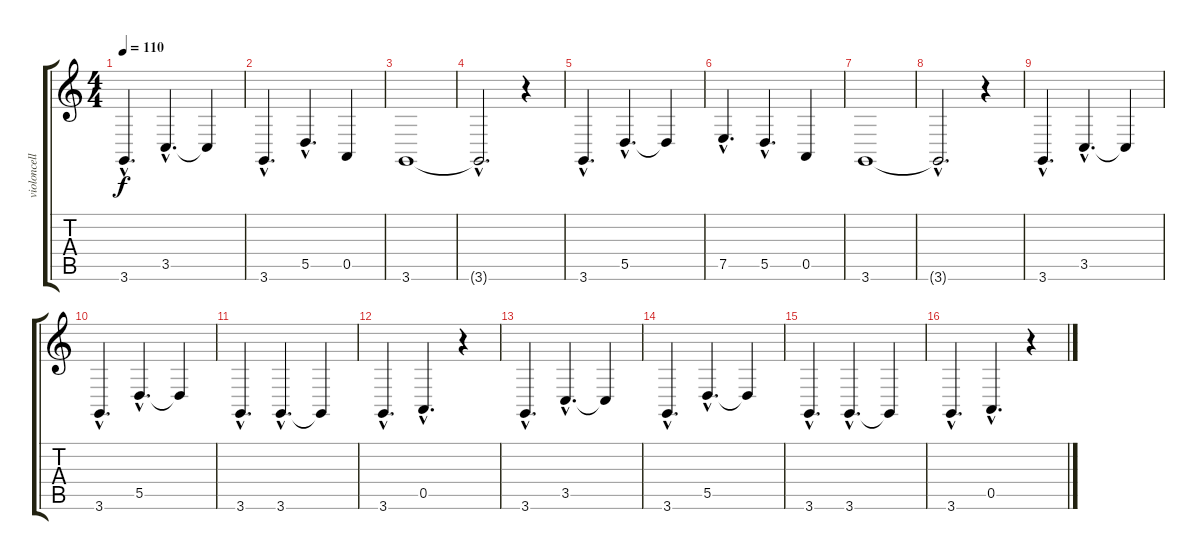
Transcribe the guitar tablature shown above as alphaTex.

\track ("violoncelle" "violoncell") {instrument cello}
\staff {score tabs}
\tuning (E4 B3 G3 D3 A2 E2) {hide}
\ts (4 4)
\tempo 110
\clef g2
\ks c
3.6{hac}.4{d dy f} 3.5{hac}.4{d} 3.5{t}.4 |
3.6{hac}.4{d} 5.5{hac}.4{d} 0.5.4 |
3.6.1 |
3.6{hac t}.2{d} r.4 |
3.6{hac}.4{d} 5.5{hac}.4{d} 5.5{t}.4 |
7.5{hac}.4{d} 5.5{hac}.4{d} 0.5.4 |
3.6.1 |
3.6{hac t}.2{d} r.4 |
3.6{hac}.4{d} 3.5{hac}.4{d} 3.5{t}.4 |
3.6{hac}.4{d} 5.5{hac}.4{d} 5.5{t}.4 |
3.6{hac}.4{d} 3.6{hac}.4{d} 3.6{t}.4 |
3.6{hac}.4{d} 0.5{hac}.4{d} r.4 |
3.6{hac}.4{d} 3.5{hac}.4{d} 3.5{t}.4 |
3.6{hac}.4{d} 5.5{hac}.4{d} 5.5{t}.4 |
3.6{hac}.4{d} 3.6{hac}.4{d} 3.6{t}.4 |
3.6{hac}.4{d} 0.5{hac}.4{d} r.4
